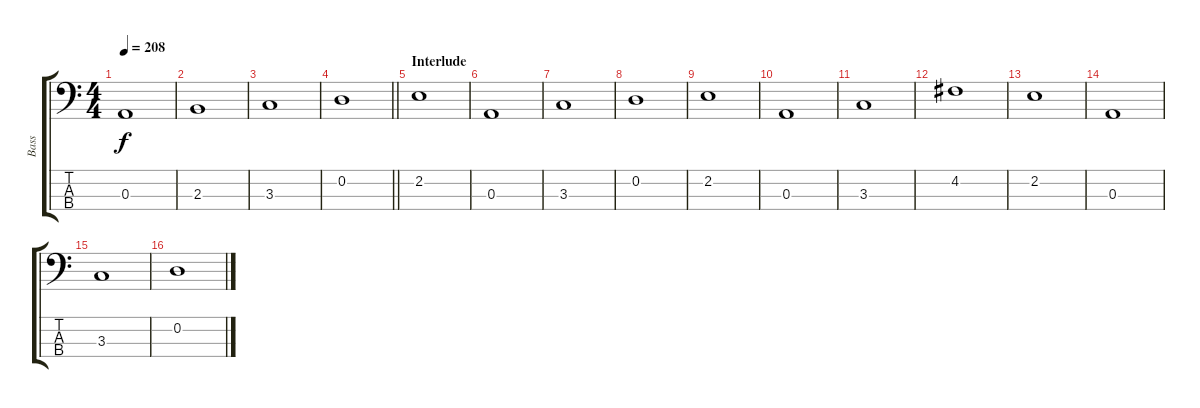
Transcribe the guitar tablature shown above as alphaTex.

\track ("Bass" "Bass") {instrument overdrivenguitar}
\staff {score tabs}
\tuning (G2 D2 A1 E1) {hide}
\ts (4 4)
\tempo 208
\clef f4
\ks c
0.3.1{dy f} |
2.3.1 |
3.3.1 |
\barLineRight lightlight
0.2.1 |
\section ("" "Interlude")
2.2.1 |
0.3.1 |
3.3.1 |
0.2.1 |
2.2.1 |
0.3.1 |
3.3.1 |
4.2.1 |
2.2.1 |
0.3.1 |
3.3.1 |
0.2.1
